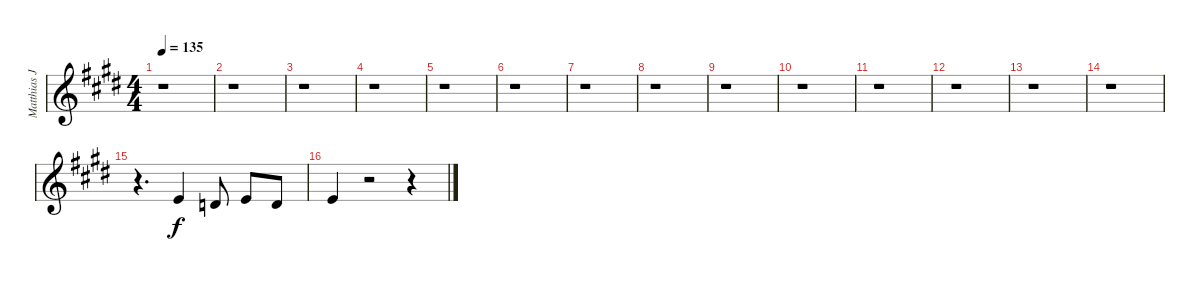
\track ("Matthias Jabs Vocals" "Matthias J") {instrument lead6voice}
\staff {score}
\tuning (E4 B3 G3 D3 A2 E2) {hide}
\ts (4 4)
\tempo 135
\clef g2
\ks e
r.1{dy f} |
r.1 |
r.1 |
r.1 |
r.1 |
r.1 |
r.1 |
r.1 |
r.1 |
r.1 |
r.1 |
r.1 |
r.1 |
r.1 |
r.4{d} 9.3.4 7.3.8 9.3.8 7.3.8 |
9.3.4 r.2 r.4
